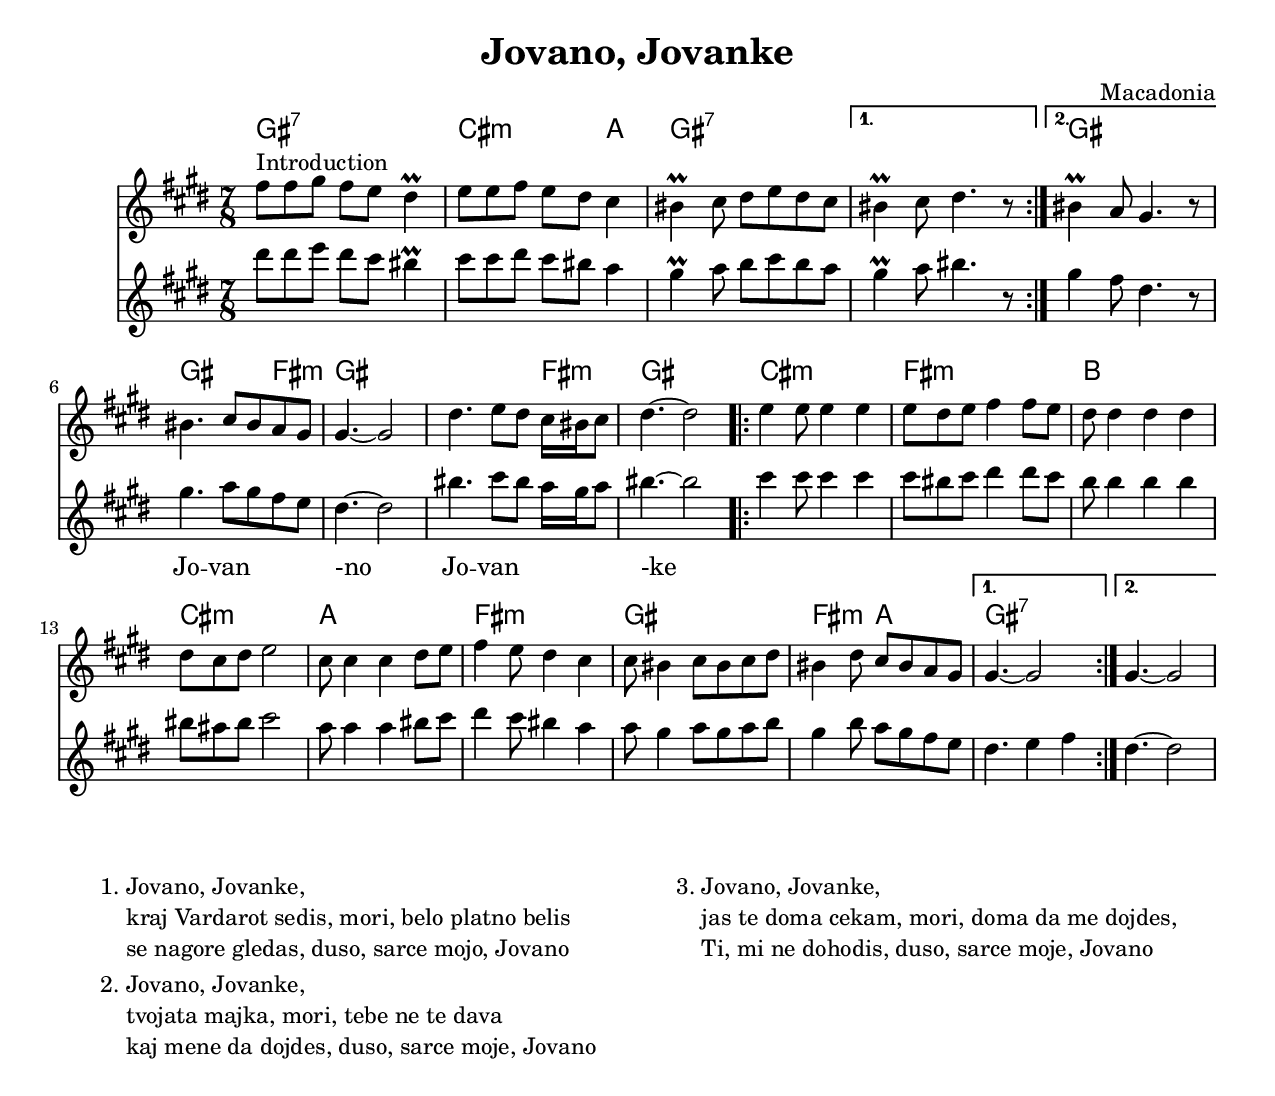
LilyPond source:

\version "2.18.0"
\include "english.ly"
\paper{
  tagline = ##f
  print-all-headers = ##t
  #(set-paper-size "letter")
}
date = #(strftime "%d-%m-%Y" (localtime (current-time)))

%\markup{ \italic{ " Updated " \date  }  }

%\markup{ Got something to say? }

global = {
  \clef treble
  \key a \major
  \time 7/8
  \set Score.markFormatter = #format-mark-box-alphabet
}

%#################################### Melody ########################
highpart = \transpose a e\relative c''' {
  \global
  \repeat volta 2{
    b8 ^"Introduction"[b cs] b[a] gs4\prall
    a8[a b] a8[gs] fs4|
    es4 \prall fs8 gs[a gs fs]|
  }
  \alternative {
    {es4 \prall fs8 gs4. r8}
    {es4 \prall d8 cs4. r8}
  }

  %\mark \default
  es4. fs8 [es d cs]
  cs4.~cs2
  gs'4. a8 [gs] fs16 [es fs8]
  gs4.~gs2

  \repeat volta 2{
    a4 a8 a4 a|
    a8 [gs a] b4 b8 [a]|
    gs8 gs4 gs gs|
    gs8 [fs gs] a2|

    fs8 fs4 fs gs8[a]
    b4 a8 gs4 fs|
    fs8 es4 fs8[es fs gs]
    es4 gs8 fs[es d cs]

  }
  \alternative {
    {cs4.~cs2 }
    {cs4.~cs2 }
  }
}
lowpart = \transpose a e'                                                                                \relative c'''{
  \global
  \repeat volta 2{
    gs8 [gs a] gs[fs] es4\prall
    fs8[fs gs] fs8[es] d4|
    cs4 \prall d8 e[fs e d]|
  }
  \alternative {
    {cs4 \prall d8 es4. r8}
    {cs4 b8 gs4. r8}
  }

  %\mark \default
  cs4. d8 [cs b a]
  gs4.~gs2
  es'4. fs8 [es] d16 [cs d8]
  es4.~es2

  \repeat volta 2{
    fs4 fs8 fs4 fs|
    fs8 [es fs] gs4 gs8 [fs]|
    e8 e4 e e|
    es8 [ds es] fs2|

    d8 d4 d es8[fs]
    gs4 fs8 es4 d|
    d8 cs4 d8[cs d e]
    cs4 e8 d[cs b a]

  }
  \alternative {
    {gs4. a4 b}
    {gs4.~gs2 }
  }
}
%################################# Lyrics #####################
\addlyrics{
  \repeat unfold 24 \skip 1
  Jo -- van \skip1 \skip1 \skip1 -no
  Jo -- van \skip1 \skip1 \skip1 \skip1 -ke
}
%########m######################### Chords #######################
harmonies = \transpose a e' \chordmode {
  %intro
  cs8*7:7
  fs8*5:m d4
  cs8*14:7
  cs8*7
  %r8*35
  %vocal 1st 4 bars
  cs8*5 b4:m
  cs8*12
  b4:m
  cs8*7
  %next part
  fs8*7:m
  b8*7:m
  e8*7
  fs8*7:m
  % a8*4:m %em
  d8*7
  b8*7:m %am
  cs8*7  %b
  b8*3:m
  d8*4
  cs8*7:7

  %{chord mapping for transpose
    a ==> e
    b ==> f
    c ==> g
    d ==> a
    e ==> b
    f ==> c
    g ==> d
  %}

}

\score {
  <<
    \new ChordNames {
      \set chordChanges = ##t
      \harmonies
    }
    \new Staff \highpart
    \new Staff \lowpart

  >>
  \header{
    title= "Jovano, Jovanke"
    subtitle=""
    composer= "Macadonia"
    instrument =""
    arranger= ""
  }
  \layout{indent = 1.0\cm}
  \midi {
    \tempo 4 = 120

    % \midi { }
  }
}


% more verses:
\markup{}
\markup {
  \fill-line {
    \hspace #0.1 % distance from left margin
    \column {
      \line {
        "1."
        \column {
          "Jovano, Jovanke,"
          "kraj Vardarot sedis, mori, belo platno belis"
          "se nagore gledas, duso, sarce mojo, Jovano"
        }
      }
      \hspace #0.2 % vertical distance between verses
      \line {
        "2."
        \column {
          "Jovano, Jovanke,"
          "tvojata majka, mori, tebe ne te dava"
          "kaj mene da dojdes, duso, sarce moje, Jovano"
        }
      }
    }
    \hspace #0.1  % horiz. distance between columns
    \column {
      \line {
        "3."
        \column {
          "Jovano, Jovanke, "
          "jas te doma cekam, mori, doma da me dojdes,"
          "Ti, mi ne dohodis, duso, sarce moje, Jovano"
        }
      }
      \hspace #0.2 % distance between verses
      \line {
        ""
        \column {
          ""
        }
      }
    }
    \hspace #0.1 % distance to right margin
  }
}

